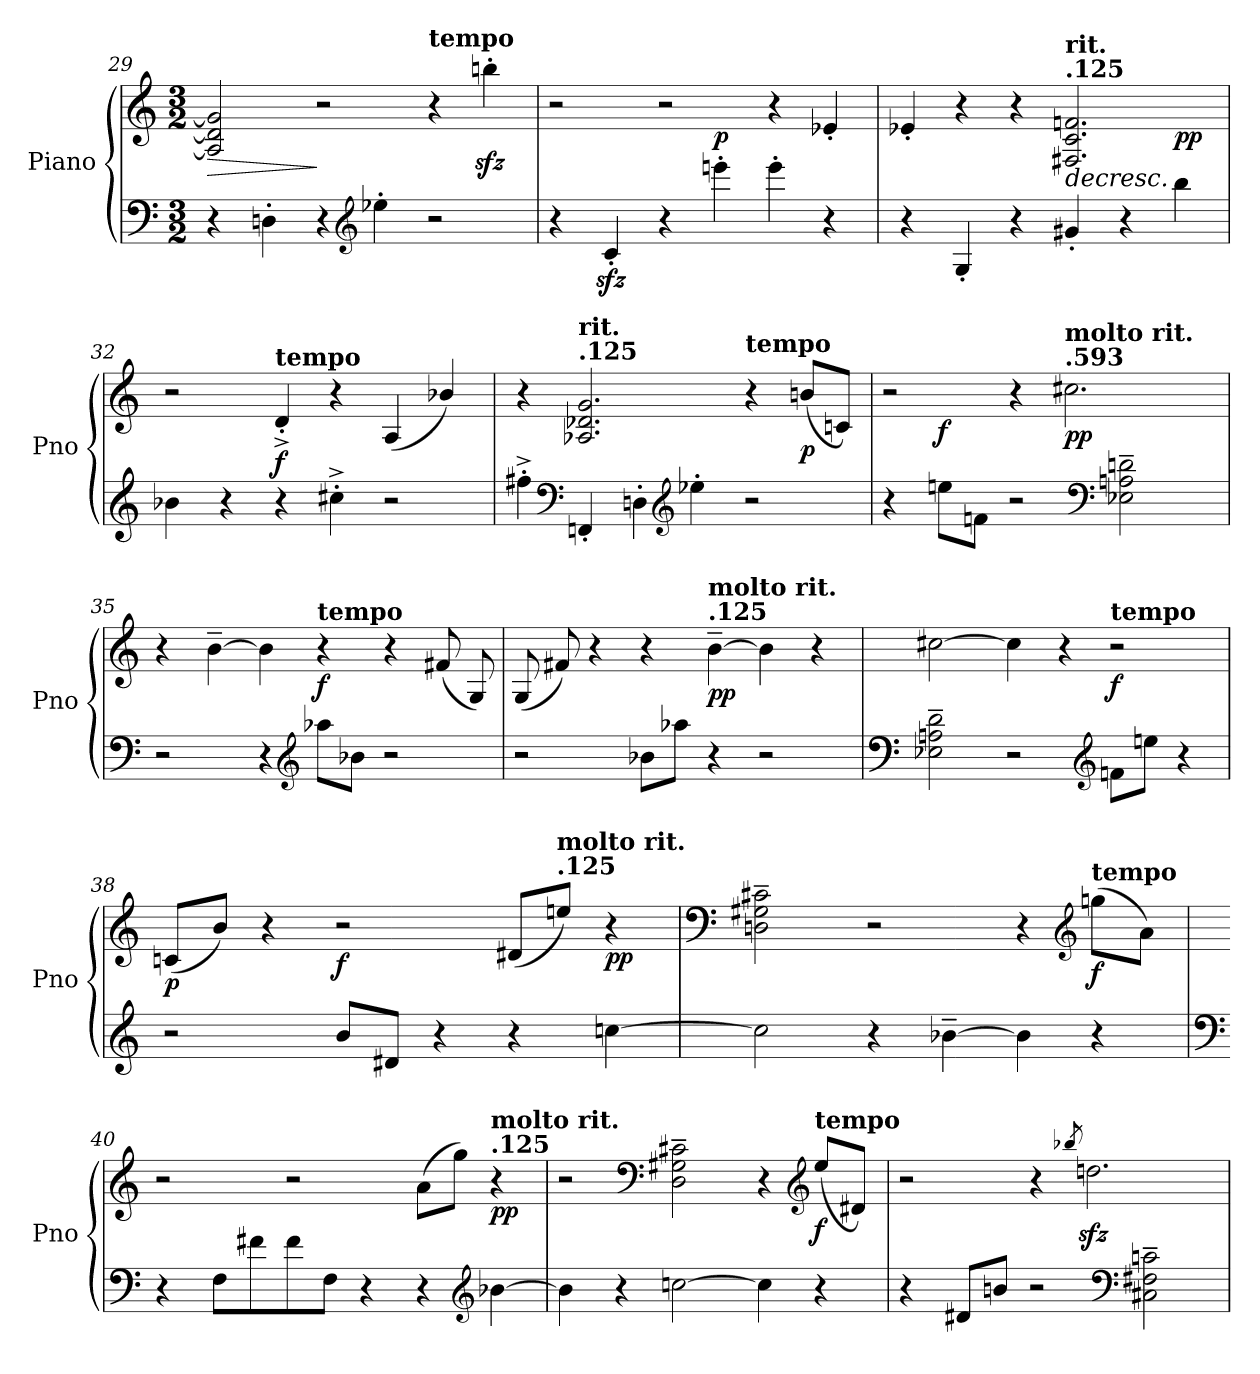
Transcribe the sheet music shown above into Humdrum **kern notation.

**kern	**kern	**dynam
*part1	*part1	*part1
*staff2	*staff1	*staff1/2
*I"Piano	*	*
*I'Pno	*	*
*clefF4	*clefG2	*
*k[]	*k[]	*
*M3/2	*M3/2	*
=29	=29	=29
!	!	!LO:HP:b
4r	2A-/] 2d-/] 2g/]	>
4Dni'\	.	.
4r	2r	]
*clefG2	*	*
4ee-X'\	.	.
*	*MM120	*
!	!LO:TX:a:B:t=tempo	!
2r	4r	.
.	4bbnizz<'\	.
=30	=30	=30
*	*^	*
4r	2r	2.ryy	.
4czz<'/	.	.	.
4r	2r	.	.
!	!	!	!LO:DY:b
4eeeni'\	.	2.ryy	p
4eee'\	4r	.	.
4r	4e-X'/	.	.
=31	=31	=31	=31
4r	4e-X'/	1ryy	.
4G'/	4r	.	.
4r	4r	.	.
*	*MM118	*	*
!	!LO:TX:a:B:t=.125	!	!
!	!LO:TX:a:B:t=rit.	!	!
!	!	!	!LO:HP:b
4g#X'/	2.F#X/ 2.c/ 2.fn/	.	>
4r	.	4ryy	.
!	!	!	!LO:DY:b
4bb\	.	4ryy	pp
*	*v	*v	*
!!LO:LB:g=z
=32	=32	=32
4b-X\	2r	.
4r	.	.
*	*MM120	*
!	!LO:TX:a:B:t=tempo	!
!	!	!LO:DY:b
4r	4d'^/	f
4cc#X'^\	4r	.
2r	(<4A/	.
.	4b-X/)	.
=33	=33	=33
4ff#X'^\	4r	.
*clefF4	*	*
*	*MM118	*
!	!LO:TX:a:B:t=.125	!
!	!LO:TX:a:B:t=rit.	!
!	!	!LO:DY:n=1:b
!	!	!LO:DY:n=2:b
4FFni'/	2.A-X/ 2.d-X/ 2.g/	] fp other-dynamics
4Dni'\	.	.
*clefG2	*	*
4ee-X'\	.	.
*	*MM120	*
!	!LO:TX:a:B:t=tempo	!
2r	4r	.
!	!	!LO:DY:n=3:b
.	(<8bni/L	p
.	8cni/J)	.
=34	=34	=34
*	*^	*
4r	2r	4ryy	.
!	!	!	!LO:DY:b
8eeni\L	.	1ryy	f
8fni\J	.	.	.
2r	4r	.	.
*	*MM88	*	*
!	!LO:TX:a:B:t=.593	!	!
!	!LO:TX:a:B:t=molto rit.	!	!
!	!	!	!LO:DY:b
.	2.cc#X\	.	pp
*clefF4	*	*	*
2E-X\~ 2Ani\~ 2dni\~	.	.	.
.	.	4ryy	.
*	*v	*v	*
!!LO:PB:g=z
=35	=35	=35
2r	4r	.
.	[4b~\	.
4r	4b\]	.
*clefG2	*	*
*	*MM120	*
!	!LO:TX:a:B:t=tempo	!
!	!	!LO:DY:b
8aa-X\L	4r	f
8b-X\J	.	.
2r	4r	.
.	(<8f#X/	.
.	8G/)	.
=36	=36	=36
2r	(<8G/	.
.	8f#X/)	.
.	4r	.
8b-X\L	4r	.
8aa-X\J	.	.
*	*MM118	*
!	!LO:TX:a:B:t=.125	!
!	!LO:TX:a:B:t=molto rit.	!
!	!	!LO:DY:b
4r	[4b~\	pp
2r	4b\]	.
.	4r	.
=37	=37	=37
*clefF4	*	*
2E-X\~ 2Ani\~ 2d\~	[2cc#X\	.
2r	4cc#\]	.
.	4r	.
*clefG2	*	*
*	*MM120	*
!	!LO:TX:a:B:t=tempo	!
!	!	!LO:DY:b
8fni\L	2r	f
8eeni\J	.	.
4r	.	.
!!LO:LB:g=z
=38	=38	=38
!	!	!LO:DY:b
2r	(<8cni/L	p
.	8b/J)	.
.	4r	.
!	!	!LO:DY:b
8b/L	2r	f
8d#X/J	.	.
4r	.	.
4r	(<8d#X/L	.
*	*MM118	*
!	!LO:TX:a:B:t=.125	!
!	!LO:TX:a:B:t=molto rit.	!
.	8eeni/J)	.
!	!	!LO:DY:b
[4ccni\	4r	pp
=39	=39	=39
*	*clefF4	*
2cc\]	2Dni\~ 2G#X\~ 2c#X\~	.
4r	2r	.
[4b-X~\	.	.
4b-\]	4r	.
*	*clefG2	*
*	*MM120	*
!	!LO:TX:a:B:t=tempo	!
!	!	!LO:DY:b
4r	(>8ggni\L	f
.	8a\J)	.
=40	=40	=40
*clefF4	*	*
4r	2r	.
8F\L	.	.
8f#X\	.	.
8f#\	2r	.
8F\J	.	.
4r	.	.
4r	(>8a\L	.
.	8gg\J)	.
*clefG2	*	*
*	*MM118	*
!	!LO:TX:a:B:t=.125	!
!	!LO:TX:a:B:t=molto rit.	!
!	!	!LO:DY:b
[4b-X\	4r	pp
!!LO:LB:g=z
=41	=41	=41
4b-\]	2r	.
4r	.	.
*	*clefF4	*
[2ccn\	2D\~ 2G#X\~ 2c#X\~	.
4cc\]	4r	.
*	*clefG2	*
*	*MM120	*
!	!LO:TX:a:B:t=tempo	!
!	!	!LO:DY:b
4r	(<8ee/L	f
.	8d#X/J)	.
=42	=42	=42
4r	2r	.
8d#X/L	.	.
8bni/J	.	.
2r	4r	.
.	8qbb-X/	.
.	2.ddnizz<\	.
*clefF4	*	*
2C#X\~ 2F#X\~ 2cn\~	.	.
=	=	=
*-	*-	*-
